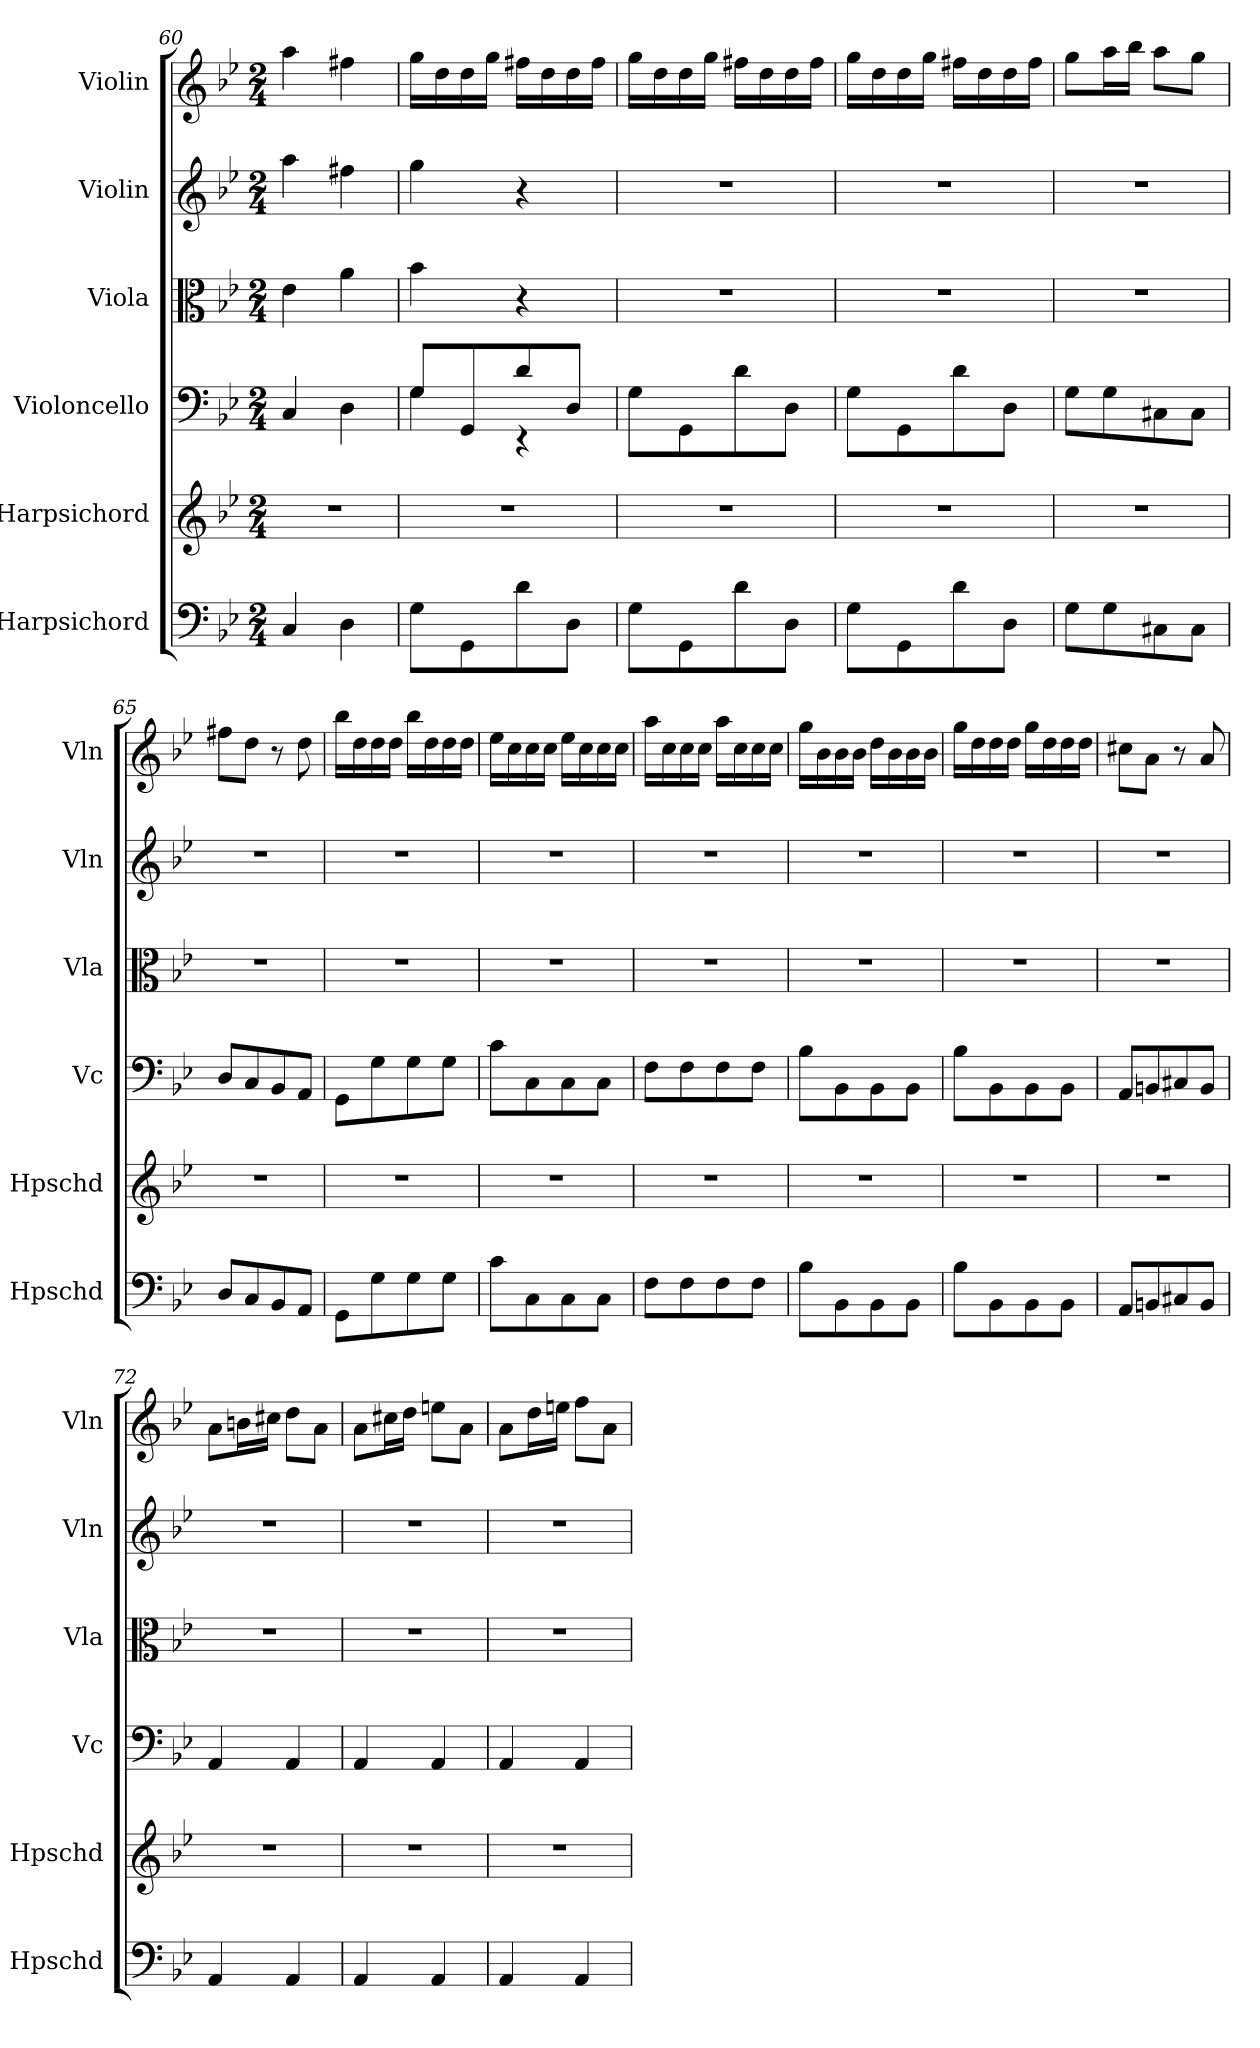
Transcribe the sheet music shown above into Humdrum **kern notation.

**kern	**kern	**kern	**kern	**kern	**kern
*part6	*part5	*part4	*part3	*part2	*part1
*staff6	*staff5	*staff4	*staff3	*staff2	*staff1
*I"Harpsichord	*I"Harpsichord	*I"Violoncello	*I"Viola	*I"Violin	*I"Violin
*I'Hpschd	*I'Hpschd	*I'Vc	*I'Vla	*I'Vln	*I'Vln
*clefF4	*clefG2	*clefF4	*clefC3	*clefG2	*clefG2
*k[b-e-]	*k[b-e-]	*k[b-e-]	*k[b-e-]	*k[b-e-]	*k[b-e-]
*M2/4	*M2/4	*M2/4	*M2/4	*M2/4	*M2/4
=60	=60	=60	=60	=60	=60
4C/	2r	4C/	4e-\	4aa\	4aa\
4D\	.	4D\	4a\	4ff#X\	4ff#X\
=61	=61	=61	=61	=61	=61
*	*	*^	*	*	*
8G\L	2r	8G/L	4G\	4b-\	4gg\	16gg\LL
.	.	.	.	.	.	16dd\
8GG\	.	8GG/	.	.	.	16dd\
.	.	.	.	.	.	16gg\JJ
8d\	.	8d/	4r	4r	4r	16ff#X\LL
.	.	.	.	.	.	16dd\
8D\J	.	8D/J	.	.	.	16dd\
.	.	.	.	.	.	16ff#\JJ
*	*	*v	*v	*	*	*
=62	=62	=62	=62	=62	=62
8G\L	2r	8G\L	2r	2r	16gg\LL
.	.	.	.	.	16dd\
8GG\	.	8GG\	.	.	16dd\
.	.	.	.	.	16gg\JJ
8d\	.	8d\	.	.	16ff#X\LL
.	.	.	.	.	16dd\
8D\J	.	8D\J	.	.	16dd\
.	.	.	.	.	16ff#\JJ
=63	=63	=63	=63	=63	=63
8G\L	2r	8G\L	2r	2r	16gg\LL
.	.	.	.	.	16dd\
8GG\	.	8GG\	.	.	16dd\
.	.	.	.	.	16gg\JJ
8d\	.	8d\	.	.	16ff#X\LL
.	.	.	.	.	16dd\
8D\J	.	8D\J	.	.	16dd\
.	.	.	.	.	16ff#\JJ
=64	=64	=64	=64	=64	=64
8G\L	2r	8G\L	2r	2r	8gg\L
8G\	.	8G\	.	.	16aa\L
.	.	.	.	.	16bb-\JJ
8C#X\	.	8C#X\	.	.	8aa\L
8C#\J	.	8C#\J	.	.	8gg\J
=65	=65	=65	=65	=65	=65
8D/L	2r	8D/L	2r	2r	8ff#X\L
8C/	.	8C/	.	.	8dd\J
8BB-/	.	8BB-/	.	.	8r
8AA/J	.	8AA/J	.	.	8dd\
=66	=66	=66	=66	=66	=66
8GG\L	2r	8GG\L	2r	2r	16bb-\LL
.	.	.	.	.	16dd\
8G\	.	8G\	.	.	16dd\
.	.	.	.	.	16dd\JJ
8G\	.	8G\	.	.	16bb-\LL
.	.	.	.	.	16dd\
8G\J	.	8G\J	.	.	16dd\
.	.	.	.	.	16dd\JJ
=67	=67	=67	=67	=67	=67
8c\L	2r	8c\L	2r	2r	16ee-\LL
.	.	.	.	.	16cc\
8C\	.	8C\	.	.	16cc\
.	.	.	.	.	16cc\JJ
8C\	.	8C\	.	.	16ee-\LL
.	.	.	.	.	16cc\
8C\J	.	8C\J	.	.	16cc\
.	.	.	.	.	16cc\JJ
=68	=68	=68	=68	=68	=68
8F\L	2r	8F\L	2r	2r	16aa\LL
.	.	.	.	.	16cc\
8F\	.	8F\	.	.	16cc\
.	.	.	.	.	16cc\JJ
8F\	.	8F\	.	.	16aa\LL
.	.	.	.	.	16cc\
8F\J	.	8F\J	.	.	16cc\
.	.	.	.	.	16cc\JJ
=69	=69	=69	=69	=69	=69
8B-\L	2r	8B-\L	2r	2r	16gg\LL
.	.	.	.	.	16b-\
8BB-\	.	8BB-\	.	.	16b-\
.	.	.	.	.	16b-\JJ
8BB-\	.	8BB-\	.	.	16dd\LL
.	.	.	.	.	16b-\
8BB-\J	.	8BB-\J	.	.	16b-\
.	.	.	.	.	16b-\JJ
=70	=70	=70	=70	=70	=70
8B-\L	2r	8B-\L	2r	2r	16gg\LL
.	.	.	.	.	16dd\
8BB-\	.	8BB-\	.	.	16dd\
.	.	.	.	.	16dd\JJ
8BB-\	.	8BB-\	.	.	16gg\LL
.	.	.	.	.	16dd\
8BB-\J	.	8BB-\J	.	.	16dd\
.	.	.	.	.	16dd\JJ
=71	=71	=71	=71	=71	=71
8AA/L	2r	8AA/L	2r	2r	8cc#X\L
8BBn/	.	8BBn/	.	.	8a\J
8C#X/	.	8C#X/	.	.	8r
8BB/J	.	8BB/J	.	.	8a/
=72	=72	=72	=72	=72	=72
4AA/	2r	4AA/	2r	2r	8a\L
.	.	.	.	.	16bn\L
.	.	.	.	.	16cc#X\JJ
4AA/	.	4AA/	.	.	8dd\L
.	.	.	.	.	8a\J
=73	=73	=73	=73	=73	=73
4AA/	2r	4AA/	2r	2r	8a\L
.	.	.	.	.	16cc#X\L
.	.	.	.	.	16dd\JJ
4AA/	.	4AA/	.	.	8een\L
.	.	.	.	.	8a\J
=74	=74	=74	=74	=74	=74
4AA/	2r	4AA/	2r	2r	8a\L
.	.	.	.	.	16dd\L
.	.	.	.	.	16een\JJ
4AA/	.	4AA/	.	.	8ff\L
.	.	.	.	.	8a\J
=	=	=	=	=	=
*-	*-	*-	*-	*-	*-
